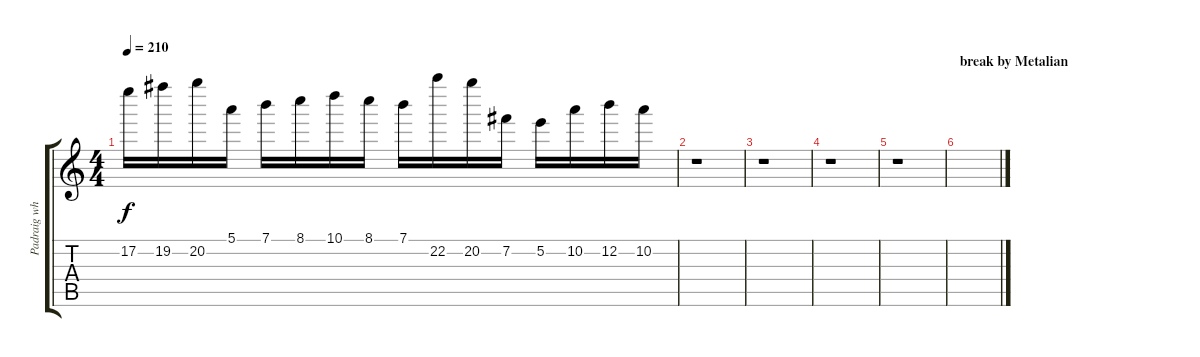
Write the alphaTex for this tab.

\track ("Padraig whammy Pedal" "Padraig wh") {instrument distortionguitar}
\staff {score tabs}
\tuning (E5 B4 G4 D4 A3 E3) {hide}
\ts (4 4)
\tempo 210
\clef g2
\ks c
17.2.16{dy f} 19.2.16 20.2.16 5.1.16 7.1.16 8.1.16 10.1.16 8.1.16 7.1.16 22.2.16 20.2.16 7.2.16 5.2.16 10.2.16 12.2.16 10.2.16 |
r.1 |
r.1 |
r.1 |
r.1 |
\section ("" "break by Metalian")
